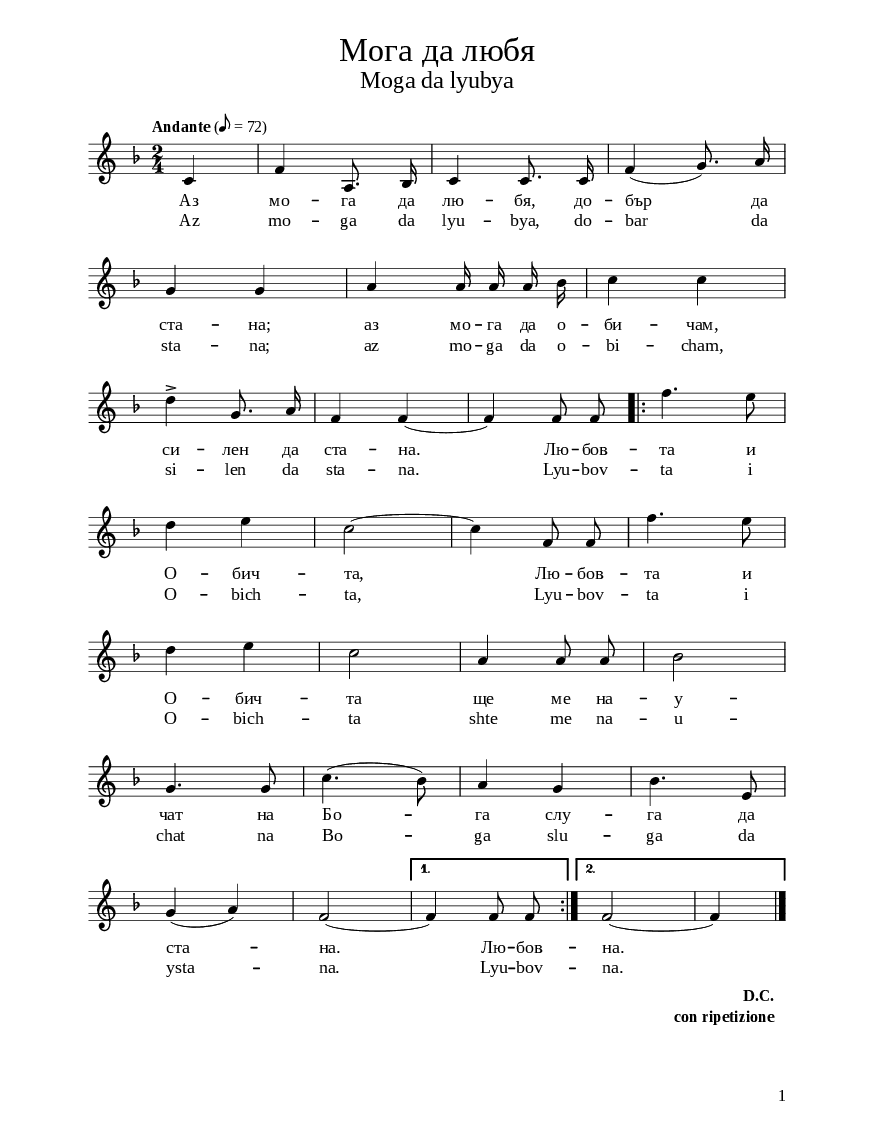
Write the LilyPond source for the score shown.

\version "2.22.1"

% include paper part and global functions
\include "include/globals.ily"

\bookpart {
  \include "include/bookpart-paper.ily"
  \score {
    \include "include/score-layout.ily"


    \new Voice \relative c' {
      \clef treble
      \key f \major
      \time 2/4
      \tempoFunc "Andante" 8 "72"
      \autoBeamOff

      \partial 4

      c4 | % 2
      f4 a,8. bes16 | % 3
      c4 c8. c16 | % 4
      f4 ( g8. ) a16 | \break |% 5
      g4 g4 | % 6
      a4 a16 a16 a16  bes16
      % 7
      c4  c4 | \break | % 8
      d4 -> g,8. a16 | % 9
      f4 f4 ~ |
      f4 f8 f8 \repeat volta 2 \relative c {
        | % 11
        f''4.  e8 | \break |% 12
        d4  e4 | % 13
        c2 ~ | % 14
        c4 f,8 f8 | % 15
        f'4.  e8 | \break |% 16
        d4  e4 | % 17
        c2  | % 18
        a4 a8 a8 | % 19
        bes2 | \break |
        g4. g8 | % 21
        c4. (  bes8 ) | % 22
        a4 g4 | % 23
        bes4. e,8  |\break  % 24
        g4 ( a4 ) f2~
      }
      \alternative {
        { f4 f8 f8  | }
        { f2~ f4 }
      }
      \bar "|."
    }
    \addlyrics {
      Аз мо -- га да лю -- бя, до -- бър
      да ста -- на; аз мо -- га да
      о -- би -- чам, си -- лен да ста --
      на.  Лю -- бов -- та и О -- бич --
      та,  Лю -- бов -- та и О -- бич --
      та ще ме на -- у -- чат на Бо
      -- га слу -- га да ста -- на.
      Лю -- бов -- на.
    }
    \addlyrics {
      Az mo -- ga da lyu -- bya, do -- bar
      da sta -- na; az mo -- ga da
      o -- bi -- cham, si -- len da sta --
      na.  Lyu -- bov -- ta i O -- bich --
      ta,  Lyu -- bov -- ta i O -- bich --
      ta shte me na -- u -- chat na Bo
      -- ga slu -- ga da ysta -- na.
      Lyu -- bov -- na.
    }

    \header {
      title = \titleFunc "Мога да любя" "Moga da lyubya"
    }

    \midi{}

  } % score

  \markup \dc-two "D.C.""con ripetizione"
  %\markup \empty-two

  % include foreign translation(s) of the song

  \pageBreak
  \version "2.22.1"

\markup \fill-line { \fontsize #deTitleFontSize "Ich kann lieben" }
\markup \null
\markup \null
\markup \fontsize #deCoupletFontSize {
  \hspace #12
  \override #`(baseline-skip . ,deCoupletBaselineSkip)

  \column {
    \line { " " }
    \line { " "Ich kann lieben (ljubia), }
    \line { " "   damit ich gut werde, }

    \line { " "ich kann lieben (obitscham), }
    \line { " "       damit ich stark werde.}
    \line { " "  Die Liebe (ljubovta) und die Liebe (obitschta) }
    \line { " "  werden mich lehren, }

    \line { " " ein Diener Gottes zu werden.}


  }


}


} % bookpart
